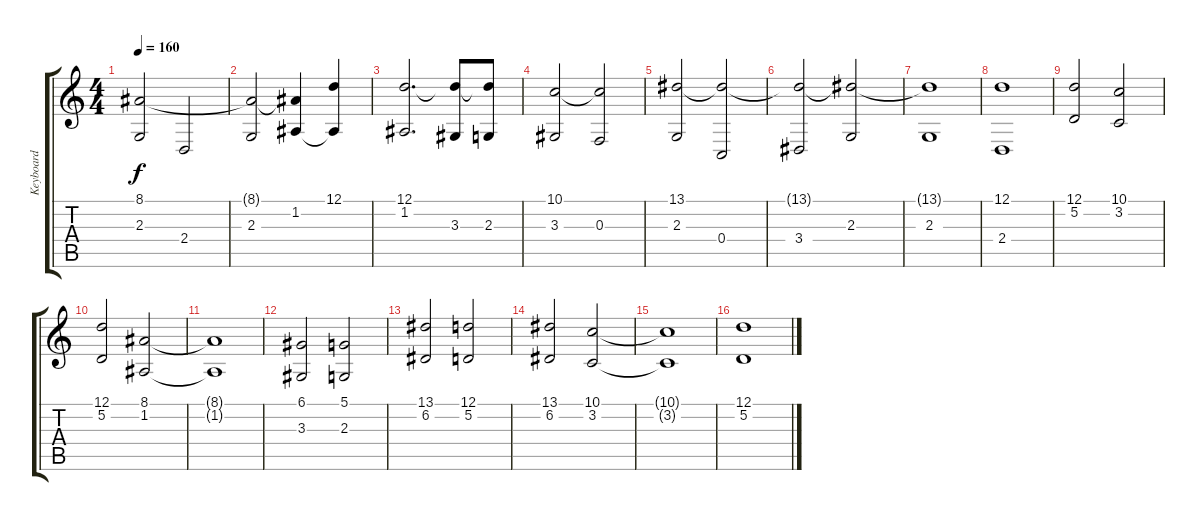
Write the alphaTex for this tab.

\track ("Keyboard" "Keyboard") {instrument stringensemble1}
\staff {score tabs}
\tuning (D4 A3 F3 C3 G2 D2) {hide}
\ts (4 4)
\tempo 160
\clef g2
\ks c
(8.1 2.3).2{dy f} 2.4.2 |
(8.1{t} 2.3).2 (8.1{t} 1.2).4 (12.1 1.2{t}).4 |
(12.1 1.2).2{d} (12.1{t} 3.3).8 (12.1{t} 2.3).8 |
(10.1 3.3).2 (10.1{t} 0.3).2 |
(13.1 2.3).2 (13.1{t} 0.4).2 |
(13.1{t} 3.4).2 (13.1{t} 2.3).2 |
(13.1{t} 2.3).1 |
(12.1 2.4).1 |
(12.1 5.2).2{instrument stringensemble1} (10.1 3.2).2 |
(12.1 5.2).2 (8.1 1.2).2 |
(8.1{t} 1.2{t}).1 |
(6.1 3.3).2 (5.1 2.3).2 |
(13.1 6.2).2 (12.1 5.2).2 |
(13.1 6.2).2 (10.1 3.2).2 |
(10.1{t} 3.2{t}).1 |
(12.1 5.2).1
